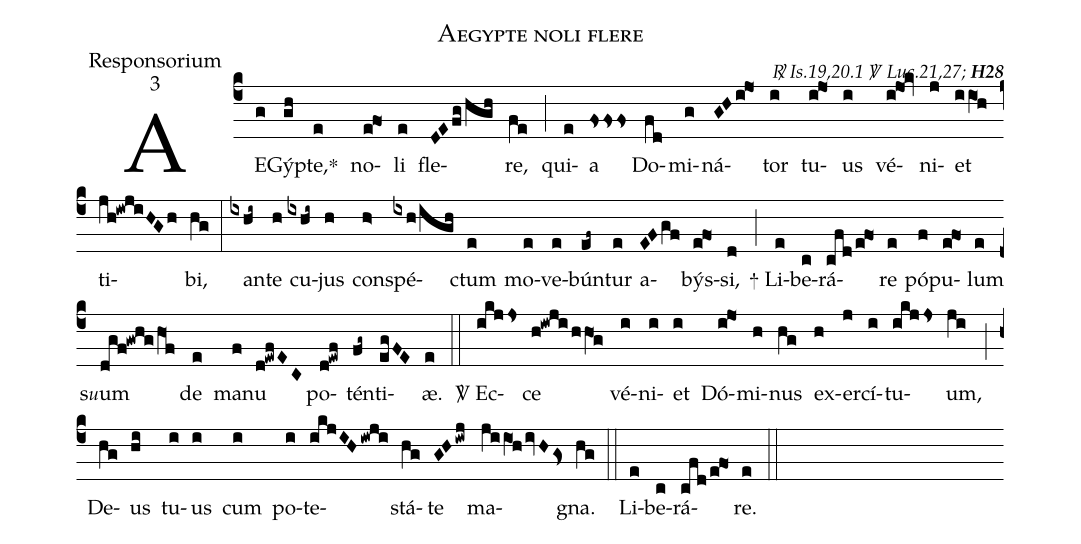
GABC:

name:Aegypte noli flere;
office-part:Responsorium;
mode:3;
commentary:{\itshape\mdseries \Rbar\  Is.19,20.1 \Vbar\  Luc.21,27;\/}  {\bfseries H28};
%%
(c4) AE(g)Gý(gh)pte,<sp>*</sp>(e) no(e!fo1)li(e) fle(DEfg/hgh)re,(fe) (;)
qui(e)a(Fsss) Do(fd)mi(g)ná(GHi!jo1)tor(i) tu(i!jo1)us(i) vé(i!jo1!kv)ni(j)et(iiO1h) ti(jh!iwjiHGh)bi,(hg) (:)
an(ixhi~)te(h) cu(ixhi~)jus(h) con(h>)spé(ixh/igh)ctum(e) mo(e)ve(e)bún(ef~)tur(e) a(EFgf)býs(e!fo1)si,(d) (;)
<sp>+</sp> Li(e)be(c)rá(cfd/e!fo1)re(e) pó(f)pu(e!fo1)lum(e) s<e>u</e>um(dgf!gwhghO1f) de(e) ma(f)nu(d!ewfEC) po(d!ewf)tén(fg~)ti(egFE)æ.(e) (::)
<sp>V/</sp> Ec(ikjJs)ce(h!iwji/hhO1g) vé(i)ni(i)et(i) Dó(i!jo1)mi(h)nus(hg) ex(h)er(j)cí(i)tu(ikjJs)um,(ji) (;)
De(hg)us(hi) tu(i)us(i) cum(i) po(i)te(ikjIHiwji)stá(hg)te(GHiwj) ma(jiiO1hivHGs>)gna.(hg) (::)
Li(e)be(c)rá(cfd/e!fo1)re.(e) (::)
